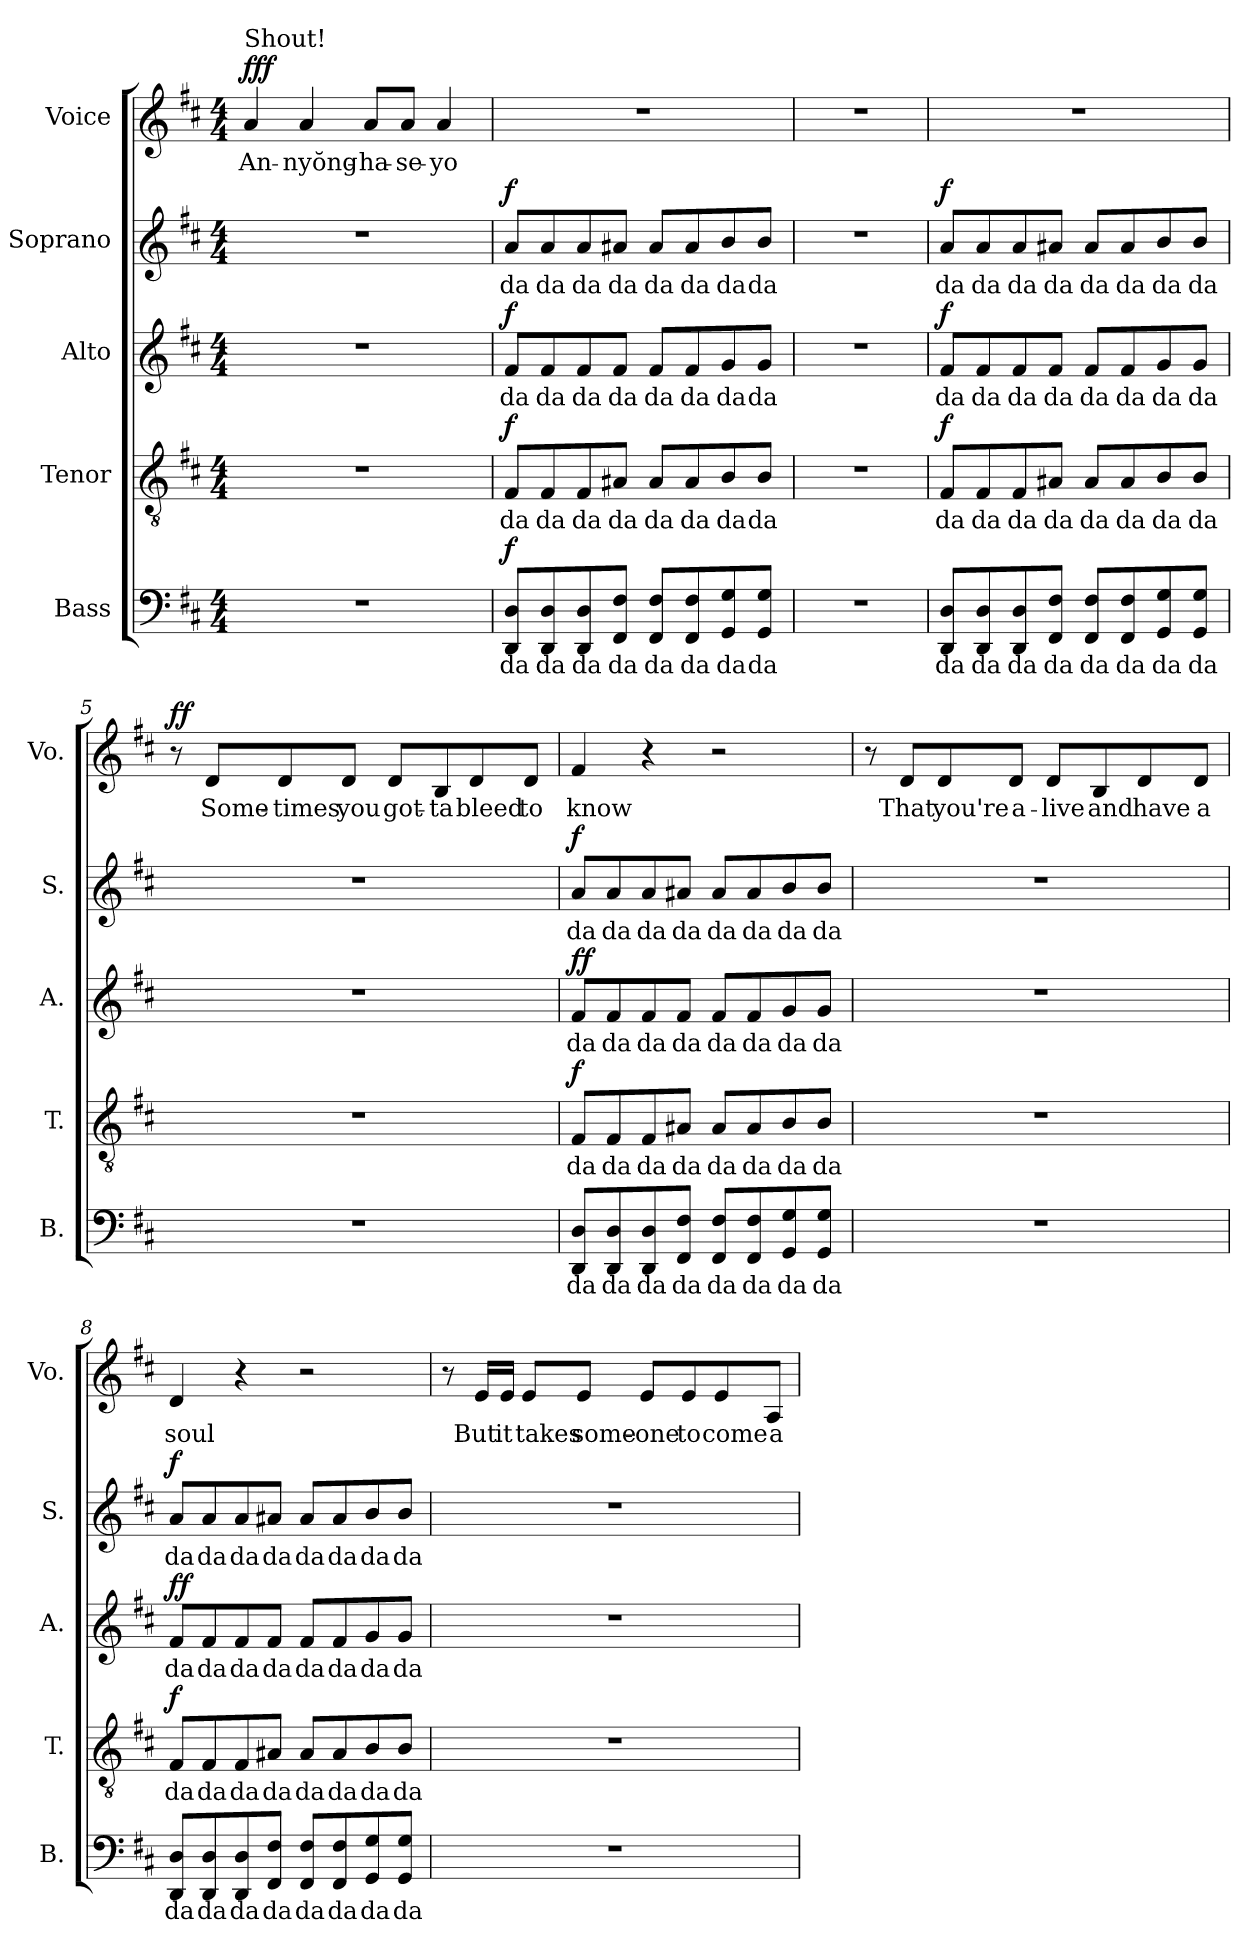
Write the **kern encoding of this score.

**kern	**text	**dynam	**kern	**text	**dynam	**kern	**text	**dynam	**kern	**text	**dynam	**kern	**text	**dynam
*part5	*part5	*part5	*part4	*part4	*part4	*part3	*part3	*part3	*part2	*part2	*part2	*part1	*part1	*part1
*staff5	*staff5	*staff5	*staff4	*staff4	*staff4	*staff3	*staff3	*staff3	*staff2	*staff2	*staff2	*staff1	*staff1	*staff1
*I"Bass	*	*	*I"Tenor	*	*	*I"Alto	*	*	*I"Soprano	*	*	*I"Voice	*	*
*I'B.	*	*	*I'T.	*	*	*I'A.	*	*	*I'S.	*	*	*I'Vo.	*	*
*clefF4	*	*	*clefGv2	*	*	*clefG2	*	*	*clefG2	*	*	*clefG2	*	*
*k[f#c#]	*	*	*k[f#c#]	*	*	*k[f#c#]	*	*	*k[f#c#]	*	*	*k[f#c#]	*	*
*M4/4	*	*	*M4/4	*	*	*M4/4	*	*	*M4/4	*	*	*M4/4	*	*
*MM120	*	*	*MM120	*	*	*MM120	*	*	*MM120	*	*	*MM120	*	*
=1	=1	=1	=1	=1	=1	=1	=1	=1	=1	=1	=1	=1	=1	=1
!	!	!	!	!	!	!	!	!	!	!	!	!LO:TX:a:t=Shout!	!	!
!	!	!	!	!	!	!	!	!	!	!	!	!	!LO:LY:b	!LO:DY:b
1r	.	.	1r	.	.	1r	.	.	1r	.	.	4a/	An-	fff
!	!	!	!	!	!	!	!	!	!	!	!	!	!LO:LY:b	!
.	.	.	.	.	.	.	.	.	.	.	.	4a/	-nyŏng-	.
!	!	!	!	!	!	!	!	!	!	!	!	!	!LO:LY:b	!
.	.	.	.	.	.	.	.	.	.	.	.	8a/L	-ha-	.
!	!	!	!	!	!	!	!	!	!	!	!	!	!LO:LY:b	!
.	.	.	.	.	.	.	.	.	.	.	.	8a/J	-se-	.
!	!	!	!	!	!	!	!	!	!	!	!	!	!LO:LY:b	!
.	.	.	.	.	.	.	.	.	.	.	.	4a/	-yo	.
=2	=2	=2	=2	=2	=2	=2	=2	=2	=2	=2	=2	=2	=2	=2
!	!LO:LY:b	!LO:DY:b	!	!LO:LY:b	!LO:DY:b	!	!LO:LY:b	!LO:DY:b	!	!LO:LY:b	!LO:DY:b	!	!	!
8DD/ 8D/L	da	f	8F#/L	da	f	8f#/L	da	f	8a/L	da	f	1r	.	.
!	!LO:LY:b	!	!	!LO:LY:b	!	!	!LO:LY:b	!	!	!LO:LY:b	!	!	!	!
8DD/ 8D/	da	.	8F#/	da	.	8f#/	da	.	8a/	da	.	.	.	.
!	!LO:LY:b	!	!	!LO:LY:b	!	!	!LO:LY:b	!	!	!LO:LY:b	!	!	!	!
8DD/ 8D/	da	.	8F#/	da	.	8f#/	da	.	8a/	da	.	.	.	.
!	!LO:LY:b	!	!	!LO:LY:b	!	!	!LO:LY:b	!	!	!LO:LY:b	!	!	!	!
8FF#/ 8F#/J	da	.	8A#X/J	da	.	8f#/J	da	.	8a#X/J	da	.	.	.	.
!	!LO:LY:b	!	!	!LO:LY:b	!	!	!LO:LY:b	!	!	!LO:LY:b	!	!	!	!
8FF#/ 8F#/L	da	.	8A#/L	da	.	8f#/L	da	.	8a#/L	da	.	.	.	.
!	!LO:LY:b	!	!	!LO:LY:b	!	!	!LO:LY:b	!	!	!LO:LY:b	!	!	!	!
8FF#/ 8F#/	da	.	8A#/	da	.	8f#/	da	.	8a#/	da	.	.	.	.
!	!LO:LY:b	!	!	!LO:LY:b	!	!	!LO:LY:b	!	!	!LO:LY:b	!	!	!	!
8GG/ 8G/	da	.	8B/	da	.	8g/	da	.	8b/	da	.	.	.	.
!	!LO:LY:b	!	!	!LO:LY:b	!	!	!LO:LY:b	!	!	!LO:LY:b	!	!	!	!
8GG/ 8G/J	da	.	8B/J	da	.	8g/J	da	.	8b/J	da	.	.	.	.
=3	=3	=3	=3	=3	=3	=3	=3	=3	=3	=3	=3	=3	=3	=3
1r	.	.	1r	.	.	1r	.	.	1r	.	.	1r	.	.
=4	=4	=4	=4	=4	=4	=4	=4	=4	=4	=4	=4	=4	=4	=4
!	!LO:LY:b	!	!	!LO:LY:b	!LO:DY:b	!	!LO:LY:b	!LO:DY:b	!	!LO:LY:b	!LO:DY:b	!	!	!
8DD/ 8D/L	da	.	8F#/L	da	f	8f#/L	da	f	8a/L	da	f	1r	.	.
!	!LO:LY:b	!	!	!LO:LY:b	!	!	!LO:LY:b	!	!	!LO:LY:b	!	!	!	!
8DD/ 8D/	da	.	8F#/	da	.	8f#/	da	.	8a/	da	.	.	.	.
!	!LO:LY:b	!	!	!LO:LY:b	!	!	!LO:LY:b	!	!	!LO:LY:b	!	!	!	!
8DD/ 8D/	da	.	8F#/	da	.	8f#/	da	.	8a/	da	.	.	.	.
!	!LO:LY:b	!	!	!LO:LY:b	!	!	!LO:LY:b	!	!	!LO:LY:b	!	!	!	!
8FF#/ 8F#/J	da	.	8A#X/J	da	.	8f#/J	da	.	8a#X/J	da	.	.	.	.
!	!LO:LY:b	!	!	!LO:LY:b	!	!	!LO:LY:b	!	!	!LO:LY:b	!	!	!	!
8FF#/ 8F#/L	da	.	8A#/L	da	.	8f#/L	da	.	8a#/L	da	.	.	.	.
!	!LO:LY:b	!	!	!LO:LY:b	!	!	!LO:LY:b	!	!	!LO:LY:b	!	!	!	!
8FF#/ 8F#/	da	.	8A#/	da	.	8f#/	da	.	8a#/	da	.	.	.	.
!	!LO:LY:b	!	!	!LO:LY:b	!	!	!LO:LY:b	!	!	!LO:LY:b	!	!	!	!
8GG/ 8G/	da	.	8B/	da	.	8g/	da	.	8b/	da	.	.	.	.
!	!LO:LY:b	!	!	!LO:LY:b	!	!	!LO:LY:b	!	!	!LO:LY:b	!	!	!	!
8GG/ 8G/J	da	.	8B/J	da	.	8g/J	da	.	8b/J	da	.	.	.	.
!!LO:LB:g=z
=5	=5	=5	=5	=5	=5	=5	=5	=5	=5	=5	=5	=5	=5	=5
!	!	!	!	!	!	!	!	!	!	!	!	!	!	!LO:DY:b
1r	.	.	1r	.	.	1r	.	.	1r	.	.	8r	.	ff
!	!	!	!	!	!	!	!	!	!	!	!	!	!LO:LY:b	!
.	.	.	.	.	.	.	.	.	.	.	.	8d/L	Some-	.
!	!	!	!	!	!	!	!	!	!	!	!	!	!LO:LY:b	!
.	.	.	.	.	.	.	.	.	.	.	.	8d/	-times	.
!	!	!	!	!	!	!	!	!	!	!	!	!	!LO:LY:b	!
.	.	.	.	.	.	.	.	.	.	.	.	8d/J	you	.
!	!	!	!	!	!	!	!	!	!	!	!	!	!LO:LY:b	!
.	.	.	.	.	.	.	.	.	.	.	.	8d/L	got-	.
!	!	!	!	!	!	!	!	!	!	!	!	!	!LO:LY:b	!
.	.	.	.	.	.	.	.	.	.	.	.	8B/	-ta	.
!	!	!	!	!	!	!	!	!	!	!	!	!	!LO:LY:b	!
.	.	.	.	.	.	.	.	.	.	.	.	8d/	bleed	.
!	!	!	!	!	!	!	!	!	!	!	!	!	!LO:LY:b	!
.	.	.	.	.	.	.	.	.	.	.	.	8d/J	to	.
=6	=6	=6	=6	=6	=6	=6	=6	=6	=6	=6	=6	=6	=6	=6
!	!LO:LY:b	!	!	!LO:LY:b	!LO:DY:b	!	!LO:LY:b	!LO:DY:b	!	!LO:LY:b	!	!	!LO:LY:b	!
!	!	!	!	!	!	!	!	!LO:DY:n=1:b	!	!	!LO:DY:b	!	!	!
8DD/ 8D/L	da	.	8F#/L	da	f	8f#/L	da	f f	8a/L	da	f	4f#/	know	.
!	!LO:LY:b	!	!	!LO:LY:b	!	!	!LO:LY:b	!	!	!LO:LY:b	!	!	!	!
8DD/ 8D/	da	.	8F#/	da	.	8f#/	da	.	8a/	da	.	.	.	.
!	!LO:LY:b	!	!	!LO:LY:b	!	!	!LO:LY:b	!	!	!LO:LY:b	!	!	!	!
8DD/ 8D/	da	.	8F#/	da	.	8f#/	da	.	8a/	da	.	4r	.	.
!	!LO:LY:b	!	!	!LO:LY:b	!	!	!LO:LY:b	!	!	!LO:LY:b	!	!	!	!
8FF#/ 8F#/J	da	.	8A#X/J	da	.	8f#/J	da	.	8a#X/J	da	.	.	.	.
!	!LO:LY:b	!	!	!LO:LY:b	!	!	!LO:LY:b	!	!	!LO:LY:b	!	!	!	!
8FF#/ 8F#/L	da	.	8A#/L	da	.	8f#/L	da	.	8a#/L	da	.	2r	.	.
!	!LO:LY:b	!	!	!LO:LY:b	!	!	!LO:LY:b	!	!	!LO:LY:b	!	!	!	!
8FF#/ 8F#/	da	.	8A#/	da	.	8f#/	da	.	8a#/	da	.	.	.	.
!	!LO:LY:b	!	!	!LO:LY:b	!	!	!LO:LY:b	!	!	!LO:LY:b	!	!	!	!
8GG/ 8G/	da	.	8B/	da	.	8g/	da	.	8b/	da	.	.	.	.
!	!LO:LY:b	!	!	!LO:LY:b	!	!	!LO:LY:b	!	!	!LO:LY:b	!	!	!	!
8GG/ 8G/J	da	.	8B/J	da	.	8g/J	da	.	8b/J	da	.	.	.	.
!!LO:PB:g=z
=7	=7	=7	=7	=7	=7	=7	=7	=7	=7	=7	=7	=7	=7	=7
1r	.	.	1r	.	.	1r	.	.	1r	.	.	8r	.	.
!	!	!	!	!	!	!	!	!	!	!	!	!	!LO:LY:b	!
.	.	.	.	.	.	.	.	.	.	.	.	8d/L	That	.
!	!	!	!	!	!	!	!	!	!	!	!	!	!LO:LY:b	!
.	.	.	.	.	.	.	.	.	.	.	.	8d/	you're	.
!	!	!	!	!	!	!	!	!	!	!	!	!	!LO:LY:b	!
.	.	.	.	.	.	.	.	.	.	.	.	8d/J	a-	.
!	!	!	!	!	!	!	!	!	!	!	!	!	!LO:LY:b	!
.	.	.	.	.	.	.	.	.	.	.	.	8d/L	-live	.
!	!	!	!	!	!	!	!	!	!	!	!	!	!LO:LY:b	!
.	.	.	.	.	.	.	.	.	.	.	.	8B/	and	.
!	!	!	!	!	!	!	!	!	!	!	!	!	!LO:LY:b	!
.	.	.	.	.	.	.	.	.	.	.	.	8d/	have	.
!	!	!	!	!	!	!	!	!	!	!	!	!	!LO:LY:b	!
.	.	.	.	.	.	.	.	.	.	.	.	8d/J	a	.
=8	=8	=8	=8	=8	=8	=8	=8	=8	=8	=8	=8	=8	=8	=8
!	!LO:LY:b	!	!	!LO:LY:b	!LO:DY:b	!	!LO:LY:b	!LO:DY:b	!	!LO:LY:b	!	!	!LO:LY:b	!
!	!	!	!	!	!	!	!	!LO:DY:n=1:b	!	!	!LO:DY:b	!	!	!
8DD/ 8D/L	da	.	8F#/L	da	f	8f#/L	da	f f	8a/L	da	f	4d/	soul	.
!	!LO:LY:b	!	!	!LO:LY:b	!	!	!LO:LY:b	!	!	!LO:LY:b	!	!	!	!
8DD/ 8D/	da	.	8F#/	da	.	8f#/	da	.	8a/	da	.	.	.	.
!	!LO:LY:b	!	!	!LO:LY:b	!	!	!LO:LY:b	!	!	!LO:LY:b	!	!	!	!
8DD/ 8D/	da	.	8F#/	da	.	8f#/	da	.	8a/	da	.	4r	.	.
!	!LO:LY:b	!	!	!LO:LY:b	!	!	!LO:LY:b	!	!	!LO:LY:b	!	!	!	!
8FF#/ 8F#/J	da	.	8A#X/J	da	.	8f#/J	da	.	8a#X/J	da	.	.	.	.
!	!LO:LY:b	!	!	!LO:LY:b	!	!	!LO:LY:b	!	!	!LO:LY:b	!	!	!	!
8FF#/ 8F#/L	da	.	8A#/L	da	.	8f#/L	da	.	8a#/L	da	.	2r	.	.
!	!LO:LY:b	!	!	!LO:LY:b	!	!	!LO:LY:b	!	!	!LO:LY:b	!	!	!	!
8FF#/ 8F#/	da	.	8A#/	da	.	8f#/	da	.	8a#/	da	.	.	.	.
!	!LO:LY:b	!	!	!LO:LY:b	!	!	!LO:LY:b	!	!	!LO:LY:b	!	!	!	!
8GG/ 8G/	da	.	8B/	da	.	8g/	da	.	8b/	da	.	.	.	.
!	!LO:LY:b	!	!	!LO:LY:b	!	!	!LO:LY:b	!	!	!LO:LY:b	!	!	!	!
8GG/ 8G/J	da	.	8B/J	da	.	8g/J	da	.	8b/J	da	.	.	.	.
!!LO:LB:g=z
=9	=9	=9	=9	=9	=9	=9	=9	=9	=9	=9	=9	=9	=9	=9
1r	.	.	1r	.	.	1r	.	.	1r	.	.	8r	.	.
!	!	!	!	!	!	!	!	!	!	!	!	!	!LO:LY:b	!
.	.	.	.	.	.	.	.	.	.	.	.	16e/LL	But	.
!	!	!	!	!	!	!	!	!	!	!	!	!	!LO:LY:b	!
.	.	.	.	.	.	.	.	.	.	.	.	16e/JJ	it	.
!	!	!	!	!	!	!	!	!	!	!	!	!	!LO:LY:b	!
.	.	.	.	.	.	.	.	.	.	.	.	8e/L	takes	.
!	!	!	!	!	!	!	!	!	!	!	!	!	!LO:LY:b	!
.	.	.	.	.	.	.	.	.	.	.	.	8e/J	some-	.
!	!	!	!	!	!	!	!	!	!	!	!	!	!LO:LY:b	!
.	.	.	.	.	.	.	.	.	.	.	.	8e/L	-one	.
!	!	!	!	!	!	!	!	!	!	!	!	!	!LO:LY:b	!
.	.	.	.	.	.	.	.	.	.	.	.	8e/	to	.
!	!	!	!	!	!	!	!	!	!	!	!	!	!LO:LY:b	!
.	.	.	.	.	.	.	.	.	.	.	.	8e/	come	.
!	!	!	!	!	!	!	!	!	!	!	!	!	!LO:LY:b	!
.	.	.	.	.	.	.	.	.	.	.	.	8A/J	a-	.
=	=	=	=	=	=	=	=	=	=	=	=	=	=	=
*-	*-	*-	*-	*-	*-	*-	*-	*-	*-	*-	*-	*-	*-	*-
